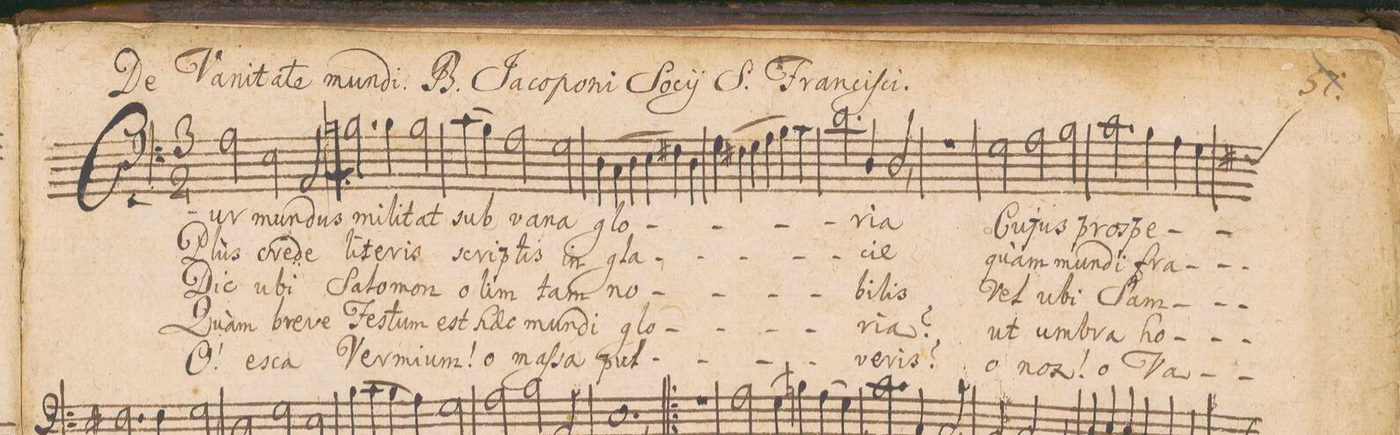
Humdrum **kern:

**kern	**text	**text	**text	**text	**text
*I"BASSVS.	*	*	*	*	*
*clefF4	*	*	*	*	*
*k[]	*	*	*	*	*
*M3/2	*	*	*	*	*
2A\	Cur	Plus	Dic	Quam	O!
2E\	mun-	cre-	u-	bre-	es-
2AA/	-dus	-de	-bi	-ve	-ca
=2	=2	=2	=2	=2	=2
2.Bn\	mi-	li-	Sa-	Fe-	Ver-
4B\	-li-	-te-	-lo-	-stum	-mi-
2B\	-tat	-ris	-mon	est	-um!
=3	=3	=3	=3	=3	=3
(4c\	sub	scri-	o-	haec	o
4B\)	.	.	.	.	.
2A\	va-	-ptis	-lim	mun-	maſ-
2G\	-na	in	tam	-di	-sa
=4	=4	=4	=4	=4	=4
(4D\	glo-	gla-	no-	glo-	pul-
4C\	.	.	.	.	.
4D\	.	.	.	.	.
4E\	.	.	.	.	.
4F#X\	.	.	.	.	.
4D\)	.	.	.	.	.
=5	=5	=5	=5	=5	=5
(4G\	.	.	.	.	.
4F#X\	.	.	.	.	.
4G\	.	.	.	.	.
4A\	.	.	.	.	.
4B\	.	.	.	.	.
4c\)	.	.	.	.	.
=6	=6	=6	=6	=6	=6
2.d\	.	.	.	.	.
4D/	-ri-	-ci-	-bi-	-ri-	-ve-
2D,/	-a	-e	-lis	-a?	-ris?
=7	=7	=7	=7	=7	=7
1.rA	.	.	.	.	.
=8	=8	=8	=8	=8	=8
2G\	Cu-	qùam	Vel	ut	o
2A\	-jus	mun-	u-	um-	nox!
2B\	pros-	-di	-bi	-bra	o
=9	=9	=9	=9	=9	=9
2.c\	-pe-	fra-	Sam-	ho-	Va-
4B\	.	.	.	.	.
4A\	.	.	.	.	.
*custos:F#	*	*	*	*	*
4G\	.	.	.	.	.
*-	*-	*-	*-	*-	*-
